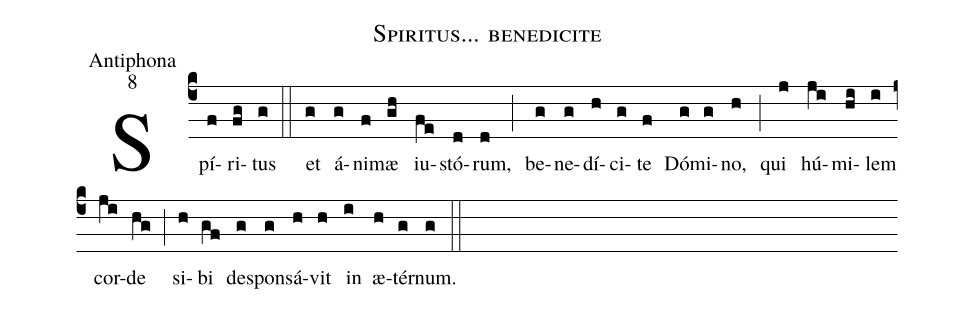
name:Spiritus... benedicite;
office-part:Antiphona;
mode:8;
%%
(c4) Spí(f)ri(fg)tus(g) (::)
et(g) á(g)ni(f)mæ(gh) iu(fe)stó(d)rum,(d) (;) be(g)ne(g)dí(h)ci(g)te(f) Dó(g)mi(g)no,(h) (;) qui(j) hú(ji)mi(hi)lem(i) cor(ji)de(hg) (;) si(h)bi(gf) de(g)spon(g)sá(h)vit(h) in(i) æ(h)tér(g)num.(g) (::)
